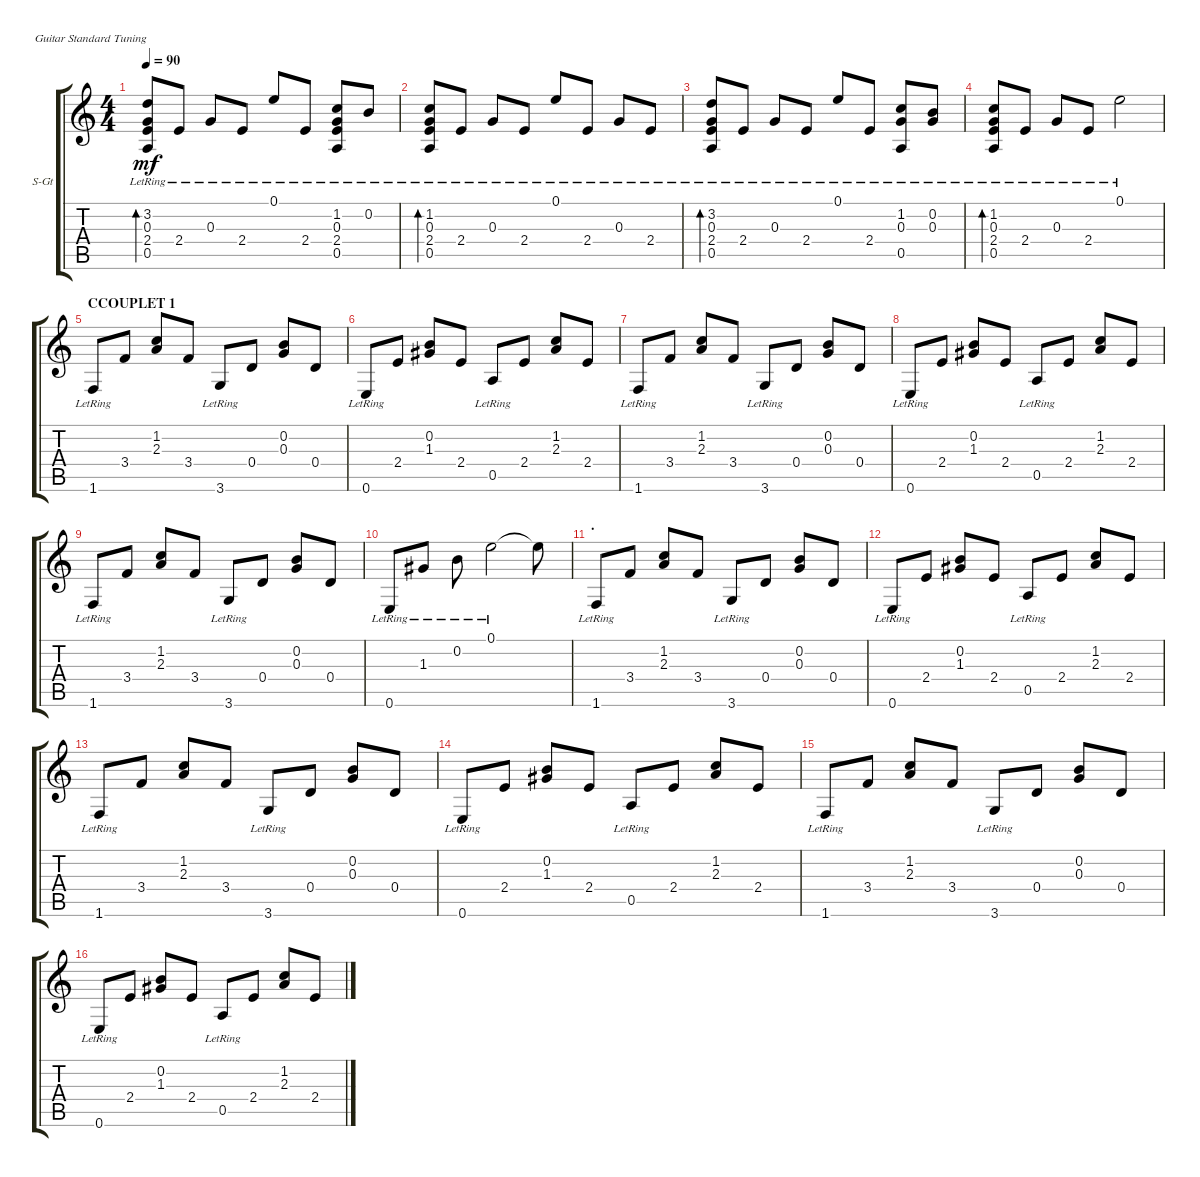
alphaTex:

\defaultSystemsLayout 4
\bracketExtendMode groupsimilarinstruments
\firstSystemTrackNameOrientation horizontal
\otherSystemsTrackNameOrientation horizontal
\track ("Steel Guitar" "S-Gt") {instrument acousticguitarsteel}
\staff {score tabs}
\tuning (E4 B3 G3 D3 A2 E2)
\ts (4 4)
\tempo 90
\clef g2
\ks c
(0.5{lr} 2.4{lr} 0.3{lr} 3.2{lr}).8{bd 30 dy mf instrument acousticguitarsteel} 2.4{lr}.8 0.3{lr}.8 2.4{lr}.8 0.1{lr}.8 2.4{lr}.8 (0.5{lr} 2.4{lr} 0.3{lr} 1.2{lr}).8 0.2{lr}.8 |
(0.5{lr} 2.4{lr} 0.3{lr} 1.2{lr}).8{bd 30} 2.4{lr}.8 0.3{lr}.8 2.4{lr}.8 0.1{lr}.8 2.4{lr}.8 0.3{lr}.8 2.4{lr}.8 |
(0.5{lr} 2.4{lr} 0.3{lr} 3.2{lr}).8{bd 30} 2.4{lr}.8 0.3{lr}.8 2.4{lr}.8 0.1{lr}.8 2.4{lr}.8 (0.5{lr} 0.3{lr} 1.2{lr}).8 (0.2{lr} 0.3).8 |
(0.5{lr} 2.4{lr} 0.3{lr} 1.2{lr}).8{bd 30} 2.4{lr}.8 0.3{lr}.8 2.4{lr}.8 0.1{lr}.2 |
\section ("" "СCOUPLET 1")
1.6{lr}.8 3.4.8 (2.3 1.2).8 3.4.8 3.6{lr}.8 0.4.8 (0.3 0.2).8 0.4.8 |
0.6{lr}.8 2.4.8 (1.3 0.2).8 2.4.8 0.5{lr}.8 2.4.8 (2.3 1.2).8 2.4.8 |
1.6{lr}.8 3.4.8 (2.3 1.2).8 3.4.8 3.6{lr}.8 0.4.8 (0.3 0.2).8 0.4.8 |
0.6{lr}.8 2.4.8 (1.3 0.2).8 2.4.8 0.5{lr}.8 2.4.8 (2.3 1.2).8 2.4.8 |
1.6{lr}.8 3.4.8 (2.3 1.2).8 3.4.8 3.6{lr}.8 0.4.8 (0.3 0.2).8 0.4.8 |
0.6{lr}.8 1.3{lr}.8 0.2{lr}.8 0.1{lr}.2 0.1{t}.8 |
\section ("" ".")
1.6{lr}.8 3.4.8 (2.3 1.2).8 3.4.8 3.6{lr}.8 0.4.8 (0.3 0.2).8 0.4.8 |
0.6{lr}.8 2.4.8 (1.3 0.2).8 2.4.8 0.5{lr}.8 2.4.8 (2.3 1.2).8 2.4.8 |
1.6{lr}.8 3.4.8 (2.3 1.2).8 3.4.8 3.6{lr}.8 0.4.8 (0.3 0.2).8 0.4.8 |
0.6{lr}.8 2.4.8 (1.3 0.2).8 2.4.8 0.5{lr}.8 2.4.8 (2.3 1.2).8 2.4.8 |
1.6{lr}.8 3.4.8 (2.3 1.2).8 3.4.8 3.6{lr}.8 0.4.8 (0.3 0.2).8 0.4.8 |
0.6{lr}.8 2.4.8 (1.3 0.2).8 2.4.8 0.5{lr}.8 2.4.8 (2.3 1.2).8 2.4.8
